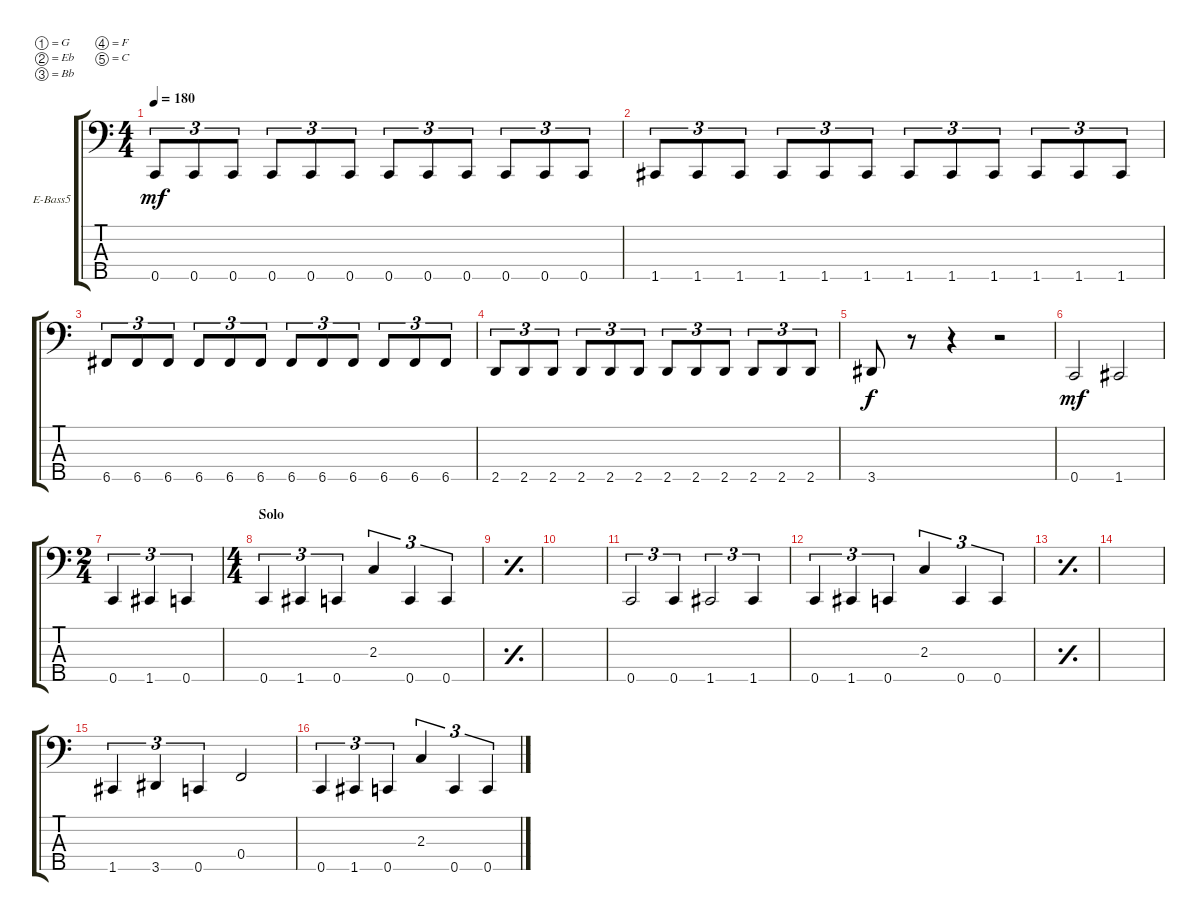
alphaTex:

\defaultSystemsLayout 4
\bracketExtendMode groupsimilarinstruments
\multiBarRest
\firstSystemTrackNameOrientation horizontal
\otherSystemsTrackNameOrientation horizontal
\track ("Electric Bass" "E-Bass5") {instrument electricbassfinger}
\staff {score tabs}
\tuning (G2 Eb2 Bb1 F1 C1)
\ts (4 4)
\tempo 180
\clef f4
\ks c
0.5.8{tu (3 2) dy mf} 0.5.8{tu (3 2)} 0.5.8{tu (3 2)} 0.5.8{tu (3 2)} 0.5.8{tu (3 2)} 0.5.8{tu (3 2)} 0.5.8{tu (3 2)} 0.5.8{tu (3 2)} 0.5.8{tu (3 2)} 0.5.8{tu (3 2)} 0.5.8{tu (3 2)} 0.5.8{tu (3 2)} |
1.5.8{tu (3 2)} 1.5.8{tu (3 2)} 1.5.8{tu (3 2)} 1.5.8{tu (3 2)} 1.5.8{tu (3 2)} 1.5.8{tu (3 2)} 1.5.8{tu (3 2)} 1.5.8{tu (3 2)} 1.5.8{tu (3 2)} 1.5.8{tu (3 2)} 1.5.8{tu (3 2)} 1.5.8{tu (3 2)} |
6.5.8{tu (3 2)} 6.5.8{tu (3 2)} 6.5.8{tu (3 2)} 6.5.8{tu (3 2)} 6.5.8{tu (3 2)} 6.5.8{tu (3 2)} 6.5.8{tu (3 2)} 6.5.8{tu (3 2)} 6.5.8{tu (3 2)} 6.5.8{tu (3 2)} 6.5.8{tu (3 2)} 6.5.8{tu (3 2)} |
2.5.8{tu (3 2)} 2.5.8{tu (3 2)} 2.5.8{tu (3 2)} 2.5.8{tu (3 2)} 2.5.8{tu (3 2)} 2.5.8{tu (3 2)} 2.5.8{tu (3 2)} 2.5.8{tu (3 2)} 2.5.8{tu (3 2)} 2.5.8{tu (3 2)} 2.5.8{tu (3 2)} 2.5.8{tu (3 2)} |
3.5.8{dy f} r.8 r.4 r.2 |
0.5.2{dy mf} 1.5.2 |
\ts (2 4)
0.5.4{tu (3 2)} 1.5.4{tu (3 2)} 0.5.4{tu (3 2)} |
\ts (4 4)
\section ("" "Solo")
0.5.4{tu (3 2)} 1.5.4{tu (3 2)} 0.5.4{tu (3 2)} 2.3.4{tu (3 2)} 0.5.4{tu (3 2)} 0.5.4{tu (3 2)} |
\simile simple
|
|
\simile none
0.5.2{tu (3 2)} 0.5.4{tu (3 2)} 1.5.2{tu (3 2)} 1.5.4{tu (3 2)} |
0.5.4{tu (3 2)} 1.5.4{tu (3 2)} 0.5.4{tu (3 2)} 2.3.4{tu (3 2)} 0.5.4{tu (3 2)} 0.5.4{tu (3 2)} |
\simile simple
|
|
\simile none
1.5.4{tu (3 2)} 3.5.4{tu (3 2)} 0.5.4{tu (3 2)} 0.4.2 |
0.5.4{tu (3 2)} 1.5.4{tu (3 2)} 0.5.4{tu (3 2)} 2.3.4{tu (3 2)} 0.5.4{tu (3 2)} 0.5.4{tu (3 2)}
